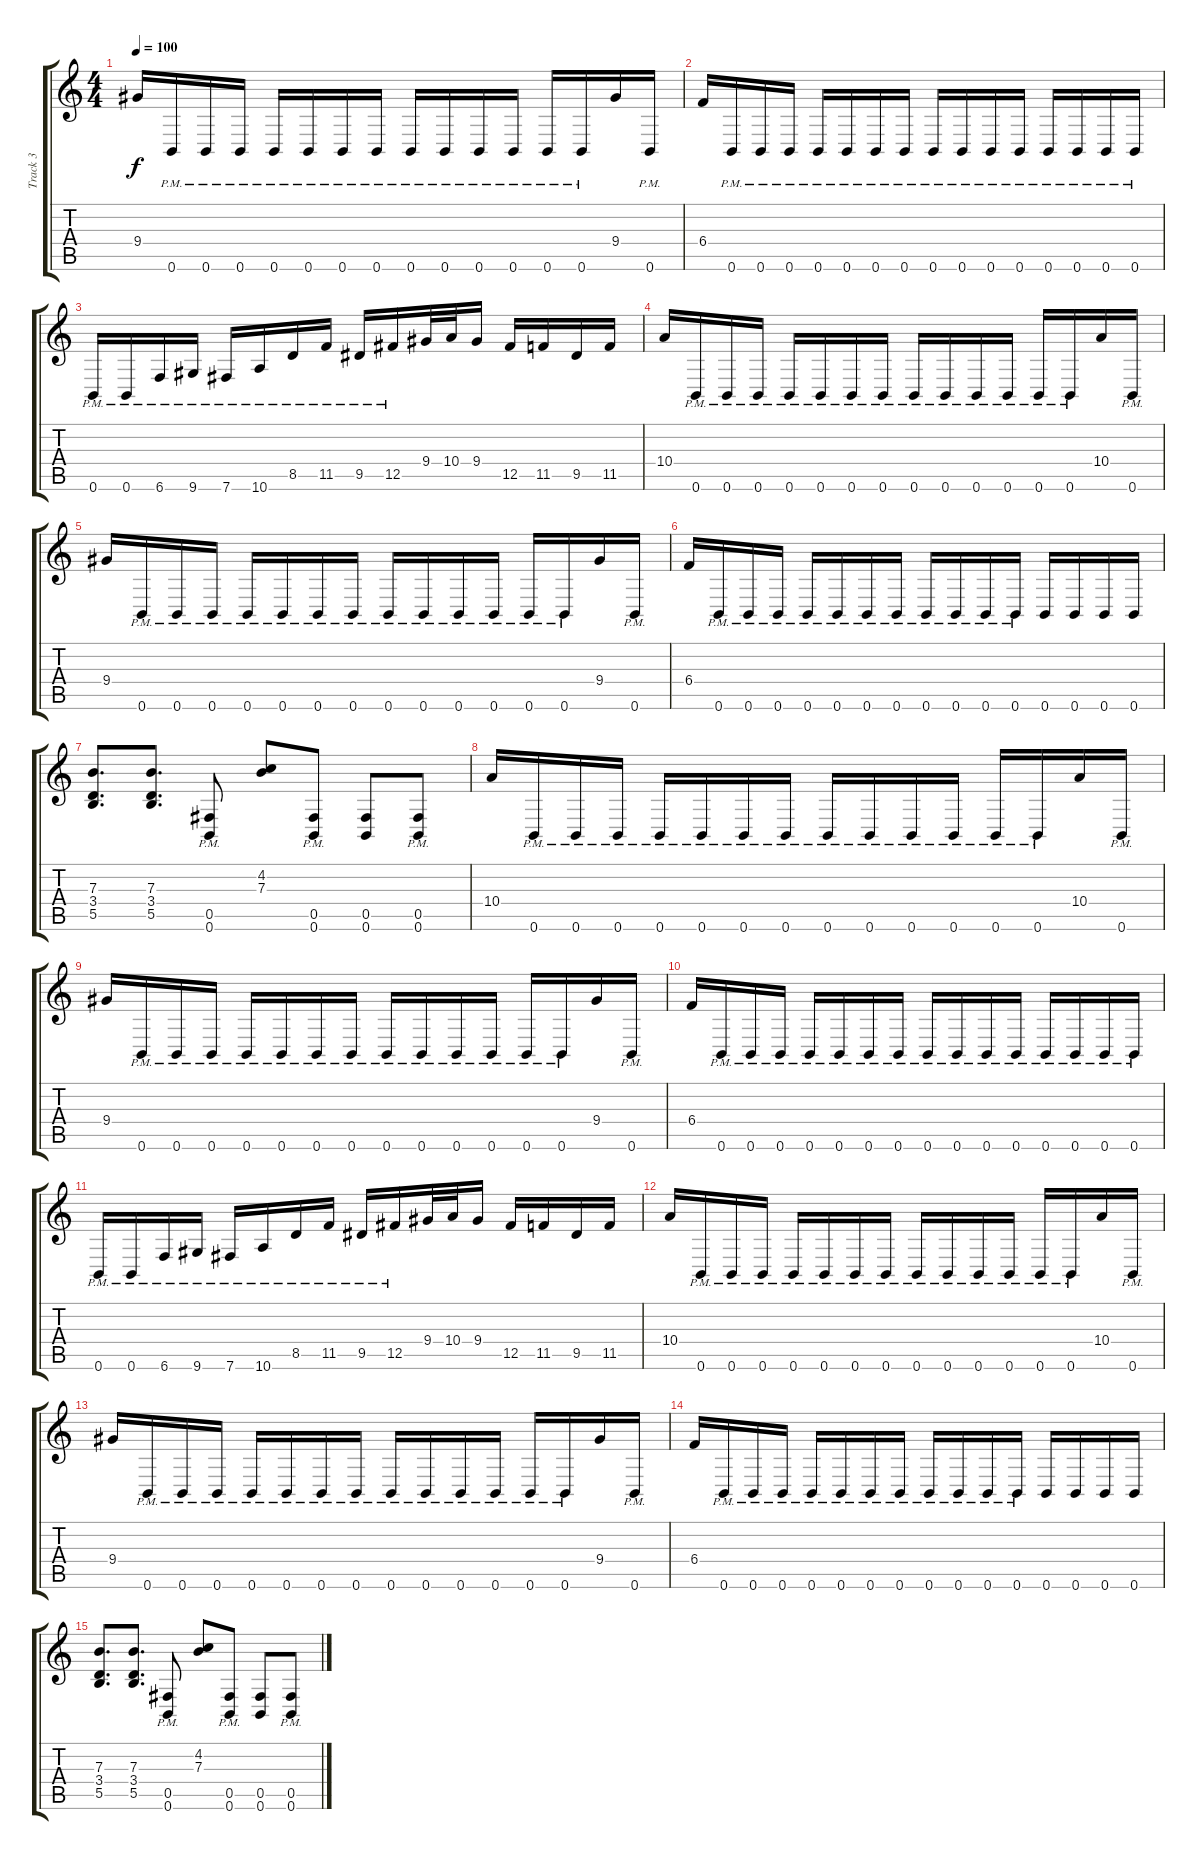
\track ("Track 3" "Track 3") {instrument distortionguitar}
\staff {score tabs}
\tuning (Db4 Ab3 E3 B2 Gb2 B1) {hide}
\ts (4 4)
\tempo 100
\clef g2
\ks c
9.4.16{dy f} 0.6{pm}.16 0.6{pm}.16 0.6{pm}.16 0.6{pm}.16 0.6{pm}.16 0.6{pm}.16 0.6{pm}.16 0.6{pm}.16 0.6{pm}.16 0.6{pm}.16 0.6{pm}.16 0.6{pm}.16 0.6{pm}.16 9.4.16 0.6{pm}.16 |
6.4.16 0.6{pm}.16 0.6{pm}.16 0.6{pm}.16 0.6{pm}.16 0.6{pm}.16 0.6{pm}.16 0.6{pm}.16 0.6{pm}.16 0.6{pm}.16 0.6{pm}.16 0.6{pm}.16 0.6{pm}.16 0.6{pm}.16 0.6{pm}.16 0.6{pm}.16 |
0.6{pm}.16 0.6{pm}.16 6.6{pm}.16 9.6{pm}.16 7.6{pm}.16 10.6{pm}.16 8.5{pm}.16 11.5{pm}.16 9.5{pm}.16 12.5{pm}.16 9.4.32 10.4.32 9.4.16 12.5.16 11.5.16 9.5.16 11.5.16 |
10.4.16 0.6{pm}.16 0.6{pm}.16 0.6{pm}.16 0.6{pm}.16 0.6{pm}.16 0.6{pm}.16 0.6{pm}.16 0.6{pm}.16 0.6{pm}.16 0.6{pm}.16 0.6{pm}.16 0.6{pm}.16 0.6{pm}.16 10.4.16 0.6{pm}.16 |
9.4.16 0.6{pm}.16 0.6{pm}.16 0.6{pm}.16 0.6{pm}.16 0.6{pm}.16 0.6{pm}.16 0.6{pm}.16 0.6{pm}.16 0.6{pm}.16 0.6{pm}.16 0.6{pm}.16 0.6{pm}.16 0.6{pm}.16 9.4.16 0.6{pm}.16 |
6.4.16 0.6{pm}.16 0.6{pm}.16 0.6{pm}.16 0.6{pm}.16 0.6{pm}.16 0.6{pm}.16 0.6{pm}.16 0.6{pm}.16 0.6{pm}.16 0.6{pm}.16 0.6{pm}.16 0.6.16 0.6.16 0.6.16 0.6.16 |
(7.3 3.4 5.5).8{d} (7.3 3.4 5.5).8{d} (0.5{pm} 0.6{pm}).8 (4.2 7.3).8 (0.5{pm} 0.6{pm}).8 (0.5 0.6).8 (0.5{pm} 0.6{pm}).8 |
10.4.16 0.6{pm}.16 0.6{pm}.16 0.6{pm}.16 0.6{pm}.16 0.6{pm}.16 0.6{pm}.16 0.6{pm}.16 0.6{pm}.16 0.6{pm}.16 0.6{pm}.16 0.6{pm}.16 0.6{pm}.16 0.6{pm}.16 10.4.16 0.6{pm}.16 |
9.4.16 0.6{pm}.16 0.6{pm}.16 0.6{pm}.16 0.6{pm}.16 0.6{pm}.16 0.6{pm}.16 0.6{pm}.16 0.6{pm}.16 0.6{pm}.16 0.6{pm}.16 0.6{pm}.16 0.6{pm}.16 0.6{pm}.16 9.4.16 0.6{pm}.16 |
6.4.16 0.6{pm}.16 0.6{pm}.16 0.6{pm}.16 0.6{pm}.16 0.6{pm}.16 0.6{pm}.16 0.6{pm}.16 0.6{pm}.16 0.6{pm}.16 0.6{pm}.16 0.6{pm}.16 0.6{pm}.16 0.6{pm}.16 0.6{pm}.16 0.6{pm}.16 |
0.6{pm}.16 0.6{pm}.16 6.6{pm}.16 9.6{pm}.16 7.6{pm}.16 10.6{pm}.16 8.5{pm}.16 11.5{pm}.16 9.5{pm}.16 12.5{pm}.16 9.4.32 10.4.32 9.4.16 12.5.16 11.5.16 9.5.16 11.5.16 |
10.4.16 0.6{pm}.16 0.6{pm}.16 0.6{pm}.16 0.6{pm}.16 0.6{pm}.16 0.6{pm}.16 0.6{pm}.16 0.6{pm}.16 0.6{pm}.16 0.6{pm}.16 0.6{pm}.16 0.6{pm}.16 0.6{pm}.16 10.4.16 0.6{pm}.16 |
9.4.16 0.6{pm}.16 0.6{pm}.16 0.6{pm}.16 0.6{pm}.16 0.6{pm}.16 0.6{pm}.16 0.6{pm}.16 0.6{pm}.16 0.6{pm}.16 0.6{pm}.16 0.6{pm}.16 0.6{pm}.16 0.6{pm}.16 9.4.16 0.6{pm}.16 |
6.4.16 0.6{pm}.16 0.6{pm}.16 0.6{pm}.16 0.6{pm}.16 0.6{pm}.16 0.6{pm}.16 0.6{pm}.16 0.6{pm}.16 0.6{pm}.16 0.6{pm}.16 0.6{pm}.16 0.6.16 0.6.16 0.6.16 0.6.16 |
(7.3 3.4 5.5).8{d} (7.3 3.4 5.5).8{d} (0.5{pm} 0.6{pm}).8 (4.2 7.3).8 (0.5{pm} 0.6{pm}).8 (0.5 0.6).8 (0.5{pm} 0.6{pm}).8
